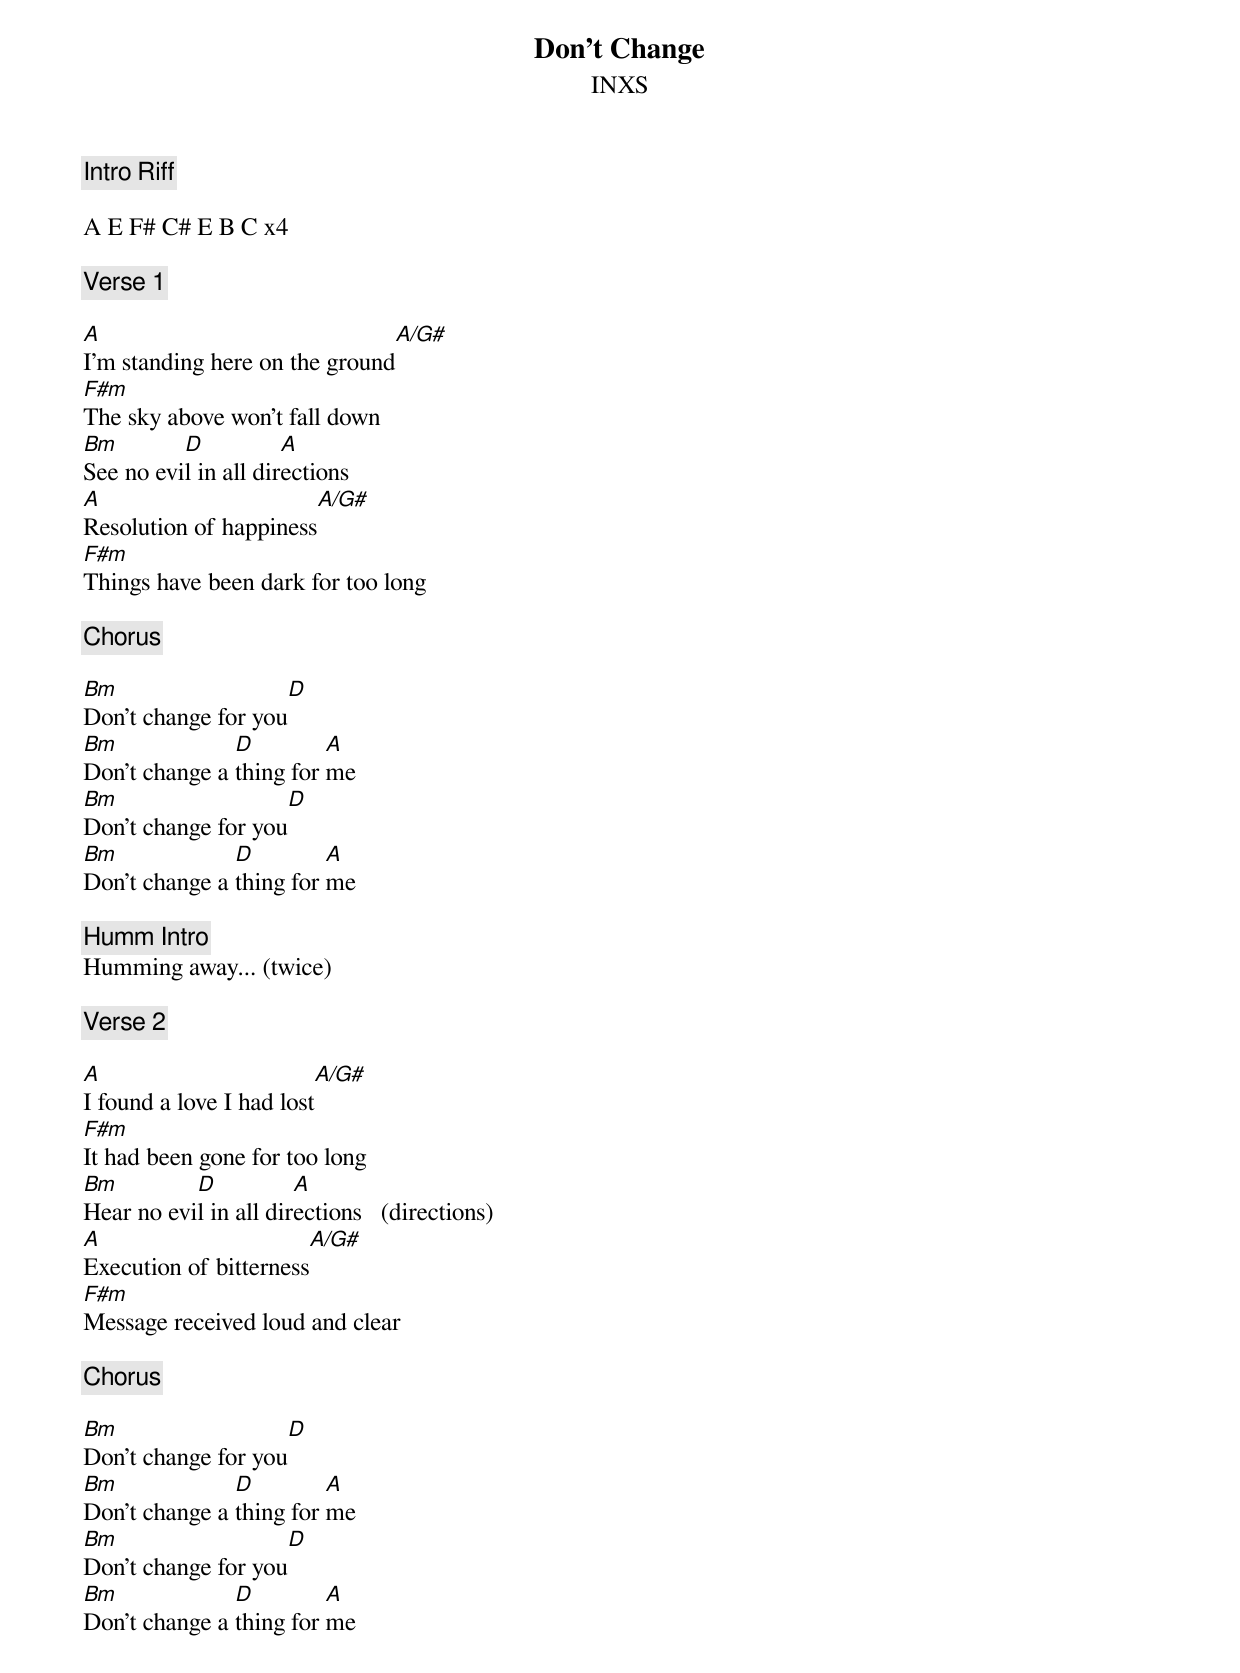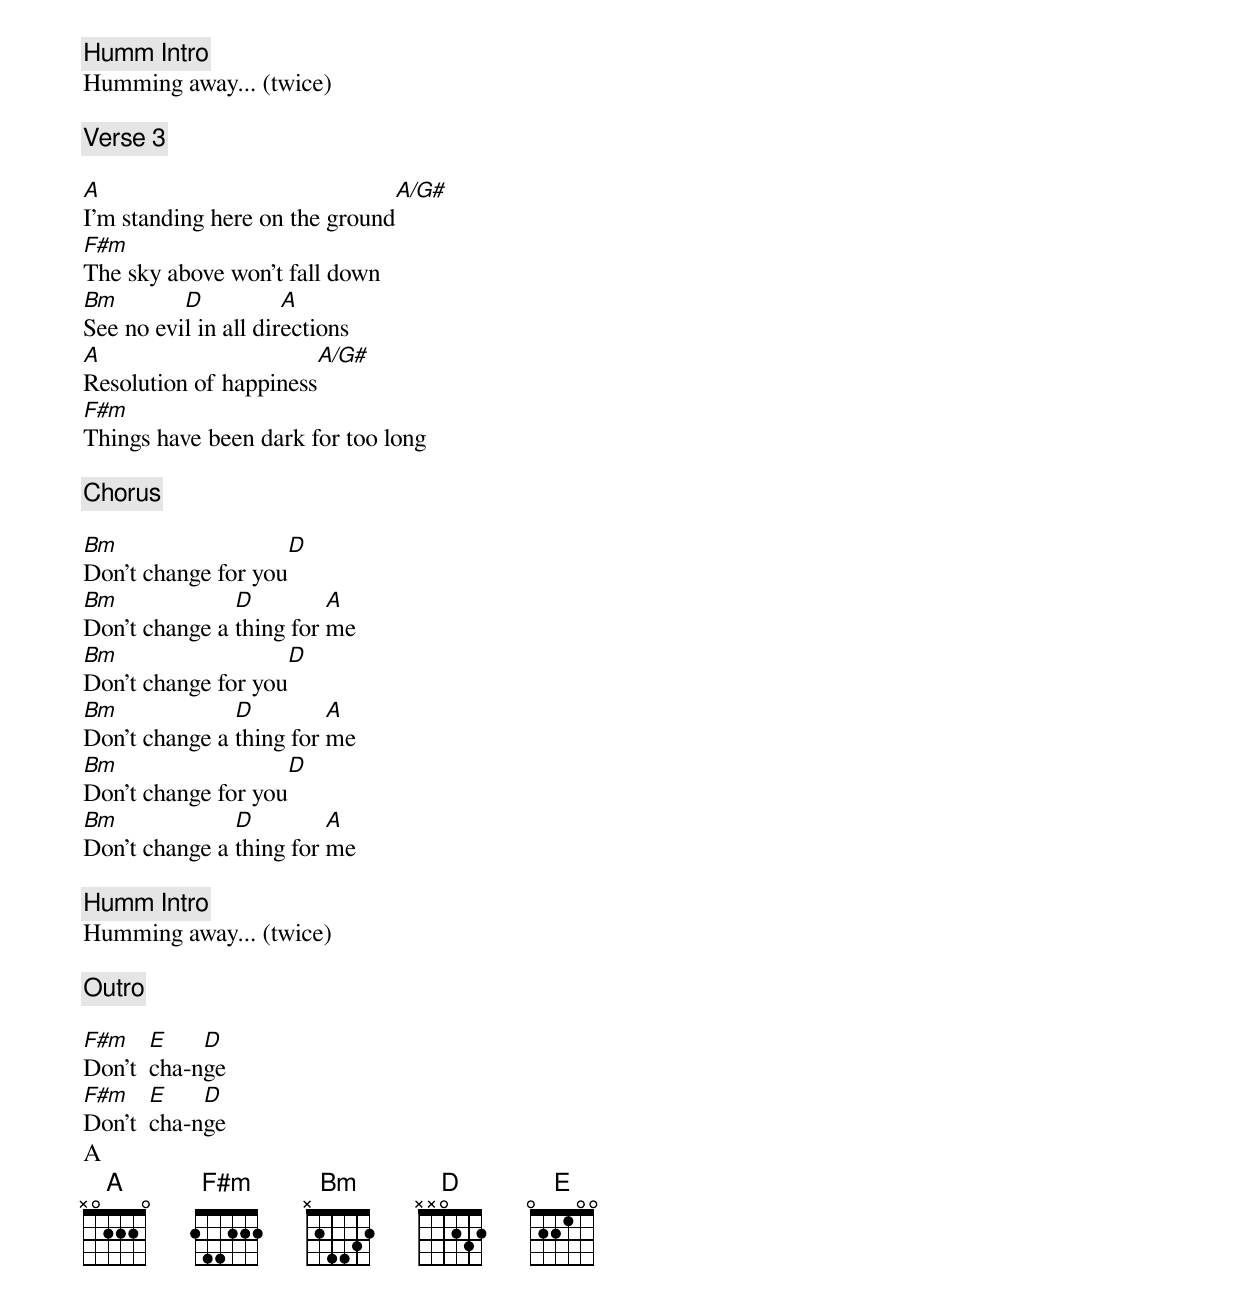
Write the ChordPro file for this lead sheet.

{t: Don't Change}
{st: INXS}

{c: Intro Riff}

A E F# C# E B C x4

{c: Verse 1}

[A]I'm standing here on the ground[A/G#]
[F#m]The sky above won't fall down
[Bm]See no evi[D]l in all dir[A]ections
[A]Resolution of happiness[A/G#]
[F#m]Things have been dark for too long

{c: Chorus}

[Bm]Don't change for you[D]
[Bm]Don't change a [D]thing for [A]me
[Bm]Don't change for you[D]
[Bm]Don't change a [D]thing for [A]me

{c: Humm Intro}
Humming away... (twice)

{c: Verse 2}

[A]I found a love I had lost[A/G#]
[F#m]It had been gone for too long
[Bm]Hear no evi[D]l in all dir[A]ections   (directions)
[A]Execution of bitterness[A/G#]
[F#m]Message received loud and clear

{c: Chorus}

[Bm]Don't change for you[D]
[Bm]Don't change a [D]thing for [A]me
[Bm]Don't change for you[D]
[Bm]Don't change a [D]thing for [A]me

{c: Humm Intro}
Humming away... (twice)

{c: Verse 3}

[A]I'm standing here on the ground[A/G#]
[F#m]The sky above won't fall down
[Bm]See no evi[D]l in all dir[A]ections
[A]Resolution of happiness[A/G#]
[F#m]Things have been dark for too long

{c: Chorus}

[Bm]Don't change for you[D]
[Bm]Don't change a [D]thing for [A]me
[Bm]Don't change for you[D]
[Bm]Don't change a [D]thing for [A]me
[Bm]Don't change for you[D]
[Bm]Don't change a [D]thing for [A]me

{c: Humm Intro}
Humming away... (twice)

{c: Outro}

[F#m]Don't  [E]cha-n[D]ge
[F#m]Don't  [E]cha-n[D]ge
A
